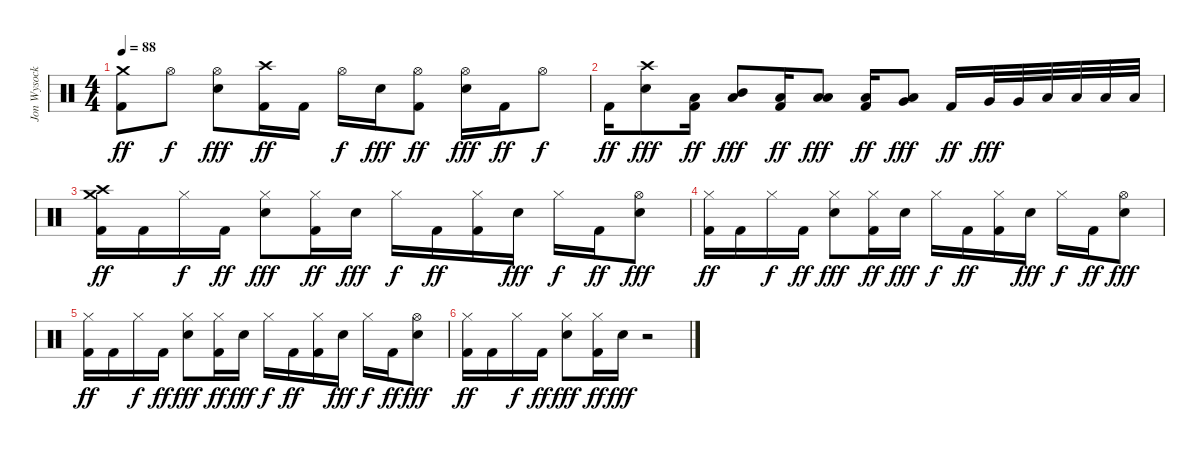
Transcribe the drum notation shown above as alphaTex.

\track ("Jon Wysocki" "Jon Wysock") {instrument percussion}
\staff {score}
\articulation defaults
\ts (4 4)
\tempo 88
\clef neutral
\ks c
("Crash medium (hit)" "Kick (hit) 2").8{dy ff} "Hi-Hat (open)".8{dy f} ("Hi-Hat (open)" "Electric Snare (hit)").8{dy fff} ("Crash high (hit)" "Kick (hit) 2").16{dy ff} "Kick (hit) 2".16 "Hi-Hat (open)".16{dy f} "Electric Snare (hit)".16{dy fff} ("Hi-Hat (open)" "Kick (hit) 2").8{dy ff} ("Hi-Hat (open)" "Electric Snare (hit)").16{dy fff} "Kick (hit) 2".16{dy ff} "Hi-Hat (open)".8{dy f} |
"Kick (hit) 2".16{dy ff} ("Crash high (hit)" "Electric Snare (hit)").8{dy fff} ("Low Floor Tom (hit)" "Kick (hit) 2").16{dy ff} ("Mid Tom (hit)" "Low Floor Tom (hit)").8{dy fff} ("Low Floor Tom (hit)" "Kick (hit) 2").16{dy ff} ("Low Tom (hit)" "Low Floor Tom (hit)").8{dy fff} ("Low Floor Tom (hit)" "Kick (hit) 2").16{dy ff} ("Very Low Tom (hit)" "Low Floor Tom (hit)").8{dy fff} "Kick (hit) 2".16{dy ff} "Very Low Tom (hit)".32{dy fff} "Very Low Tom (hit)".32 "Low Floor Tom (hit)".32 "Low Floor Tom (hit)".32 "Low Floor Tom (hit)".32 "Low Floor Tom (hit)".32 |
("Crash medium (hit)" "Crash high (hit)" "Kick (hit) 2").16{dy ff} "Kick (hit) 2".16 "Hi-Hat (closed)".16{dy f} "Kick (hit) 2".16{dy ff} ("Hi-Hat (closed)" "Electric Snare (hit)").8{dy fff} ("Hi-Hat (closed)" "Kick (hit) 2").16{dy ff} "Electric Snare (hit)".16{dy fff} "Hi-Hat (closed)".16{dy f} "Kick (hit) 2".16{dy ff} ("Hi-Hat (closed)" "Kick (hit) 2").16 "Electric Snare (hit)".16{dy fff} "Hi-Hat (closed)".16{dy f} "Kick (hit) 2".16{dy ff} ("Hi-Hat (open)" "Electric Snare (hit)").8{dy fff} |
("Hi-Hat (closed)" "Kick (hit) 2").16{dy ff} "Kick (hit) 2".16 "Hi-Hat (closed)".16{dy f} "Kick (hit) 2".16{dy ff} ("Hi-Hat (closed)" "Electric Snare (hit)").8{dy fff} ("Hi-Hat (closed)" "Kick (hit) 2").16{dy ff} "Electric Snare (hit)".16{dy fff} "Hi-Hat (closed)".16{dy f} "Kick (hit) 2".16{dy ff} ("Hi-Hat (closed)" "Kick (hit) 2").16 "Electric Snare (hit)".16{dy fff} "Hi-Hat (closed)".16{dy f} "Kick (hit) 2".16{dy ff} ("Hi-Hat (open)" "Electric Snare (hit)").8{dy fff} |
("Hi-Hat (closed)" "Kick (hit) 2").16{dy ff} "Kick (hit) 2".16 "Hi-Hat (closed)".16{dy f} "Kick (hit) 2".16{dy ff} ("Hi-Hat (closed)" "Electric Snare (hit)").8{dy fff} ("Hi-Hat (closed)" "Kick (hit) 2").16{dy ff} "Electric Snare (hit)".16{dy fff} "Hi-Hat (closed)".16{dy f} "Kick (hit) 2".16{dy ff} ("Hi-Hat (closed)" "Kick (hit) 2").16 "Electric Snare (hit)".16{dy fff} "Hi-Hat (closed)".16{dy f} "Kick (hit) 2".16{dy ff} ("Hi-Hat (open)" "Electric Snare (hit)").8{dy fff} |
("Hi-Hat (closed)" "Kick (hit) 2").16{dy ff} "Kick (hit) 2".16 "Hi-Hat (closed)".16{dy f} "Kick (hit) 2".16{dy ff} ("Hi-Hat (closed)" "Electric Snare (hit)").8{dy fff} ("Hi-Hat (closed)" "Kick (hit) 2").16{dy ff} "Electric Snare (hit)".16{dy fff} r.2
